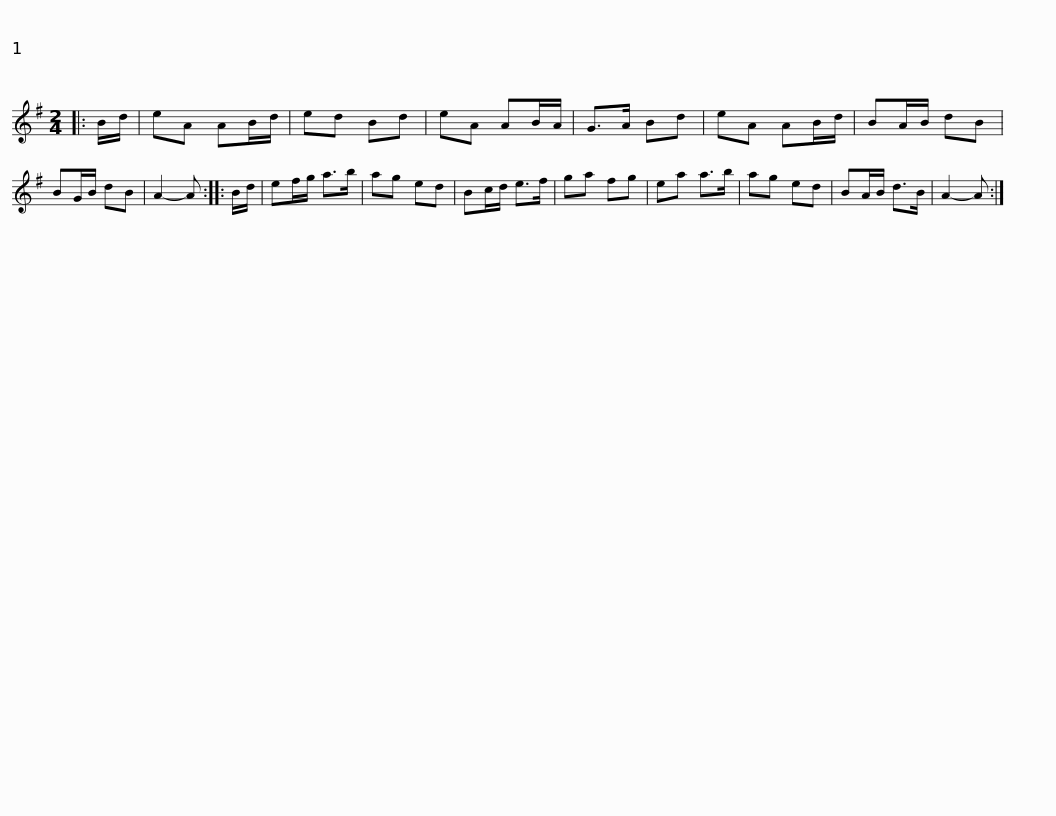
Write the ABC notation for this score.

X:1
L:1/8
M:2/4
I:linebreak $
K:G
V:1 treble
V:1
|: B/d/ | eA AB/d/ | ed Bd | eA AB/A/ | G>A Bd | %5
 eA AB/d/ | BA/B/ dB | BG/B/ dB | A2- A :: B/d/ |$ %10
 ef/g/ a>b | ag ed | Bc/d/ e>f | ga fg | ea a>b | %15
 ag ed | BA/B/ d>B | A2- A :| %18
